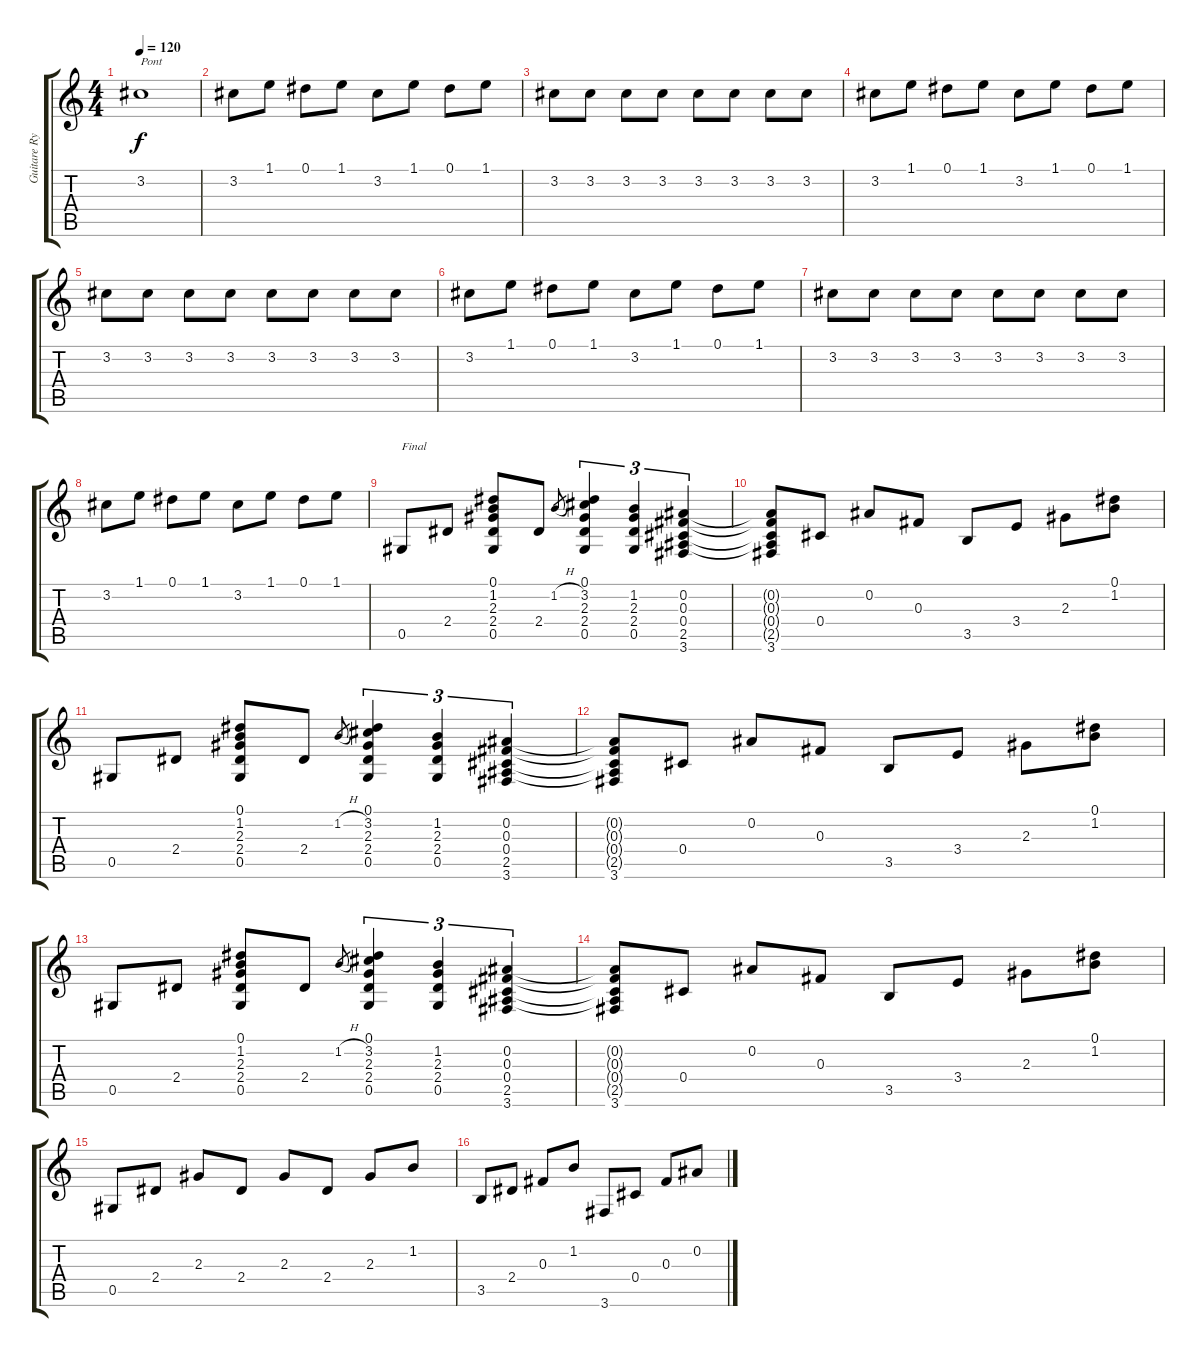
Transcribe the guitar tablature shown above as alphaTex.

\track ("Guitare Rythmique 1" "Guitare Ry") {instrument acousticguitarnylon}
\staff {score tabs}
\tuning (Eb4 Bb3 Gb3 Db3 Ab2 Eb2) {hide}
\ts (4 4)
\tempo 120
\clef g2
\ks c
3.2.1{txt "Pont" dy f} |
3.2.8 1.1.8 0.1.8 1.1.8 3.2.8 1.1.8 0.1.8 1.1.8 |
3.2.8 3.2.8 3.2.8 3.2.8 3.2.8 3.2.8 3.2.8 3.2.8 |
3.2.8 1.1.8 0.1.8 1.1.8 3.2.8 1.1.8 0.1.8 1.1.8 |
3.2.8 3.2.8 3.2.8 3.2.8 3.2.8 3.2.8 3.2.8 3.2.8 |
3.2.8 1.1.8 0.1.8 1.1.8 3.2.8 1.1.8 0.1.8 1.1.8 |
3.2.8 3.2.8 3.2.8 3.2.8 3.2.8 3.2.8 3.2.8 3.2.8 |
3.2.8 1.1.8 0.1.8 1.1.8 3.2.8 1.1.8 0.1.8 1.1.8 |
0.5.8{txt "Final"} 2.4.8 (0.1 1.2 2.3 2.4 0.5).8 2.4.8 1.2{h}.8{gr} (0.1 3.2 2.3 2.4 0.5).4{tu (3 2)} (1.2 2.3 2.4 0.5).4{tu (3 2)} (0.2 0.3 0.4 2.5 3.6).4{tu (3 2)} |
(0.2{t} 0.3{t} 0.4{t} 2.5{t} 3.6).8 0.4.8 0.2.8 0.3.8 3.5.8 3.4.8 2.3.8 (0.1 1.2).8 |
0.5.8 2.4.8 (0.1 1.2 2.3 2.4 0.5).8 2.4.8 1.2{h}.8{gr} (0.1 3.2 2.3 2.4 0.5).4{tu (3 2)} (1.2 2.3 2.4 0.5).4{tu (3 2)} (0.2 0.3 0.4 2.5 3.6).4{tu (3 2)} |
(0.2{t} 0.3{t} 0.4{t} 2.5{t} 3.6).8 0.4.8 0.2.8 0.3.8 3.5.8 3.4.8 2.3.8 (0.1 1.2).8 |
0.5.8 2.4.8 (0.1 1.2 2.3 2.4 0.5).8 2.4.8 1.2{h}.8{gr} (0.1 3.2 2.3 2.4 0.5).4{tu (3 2)} (1.2 2.3 2.4 0.5).4{tu (3 2)} (0.2 0.3 0.4 2.5 3.6).4{tu (3 2)} |
(0.2{t} 0.3{t} 0.4{t} 2.5{t} 3.6).8 0.4.8 0.2.8 0.3.8 3.5.8 3.4.8 2.3.8 (0.1 1.2).8 |
0.5.8 2.4.8 2.3.8 2.4.8 2.3.8 2.4.8 2.3.8 1.2.8 |
3.5.8 2.4.8 0.3.8 1.2.8 3.6.8 0.4.8 0.3.8 0.2.8
